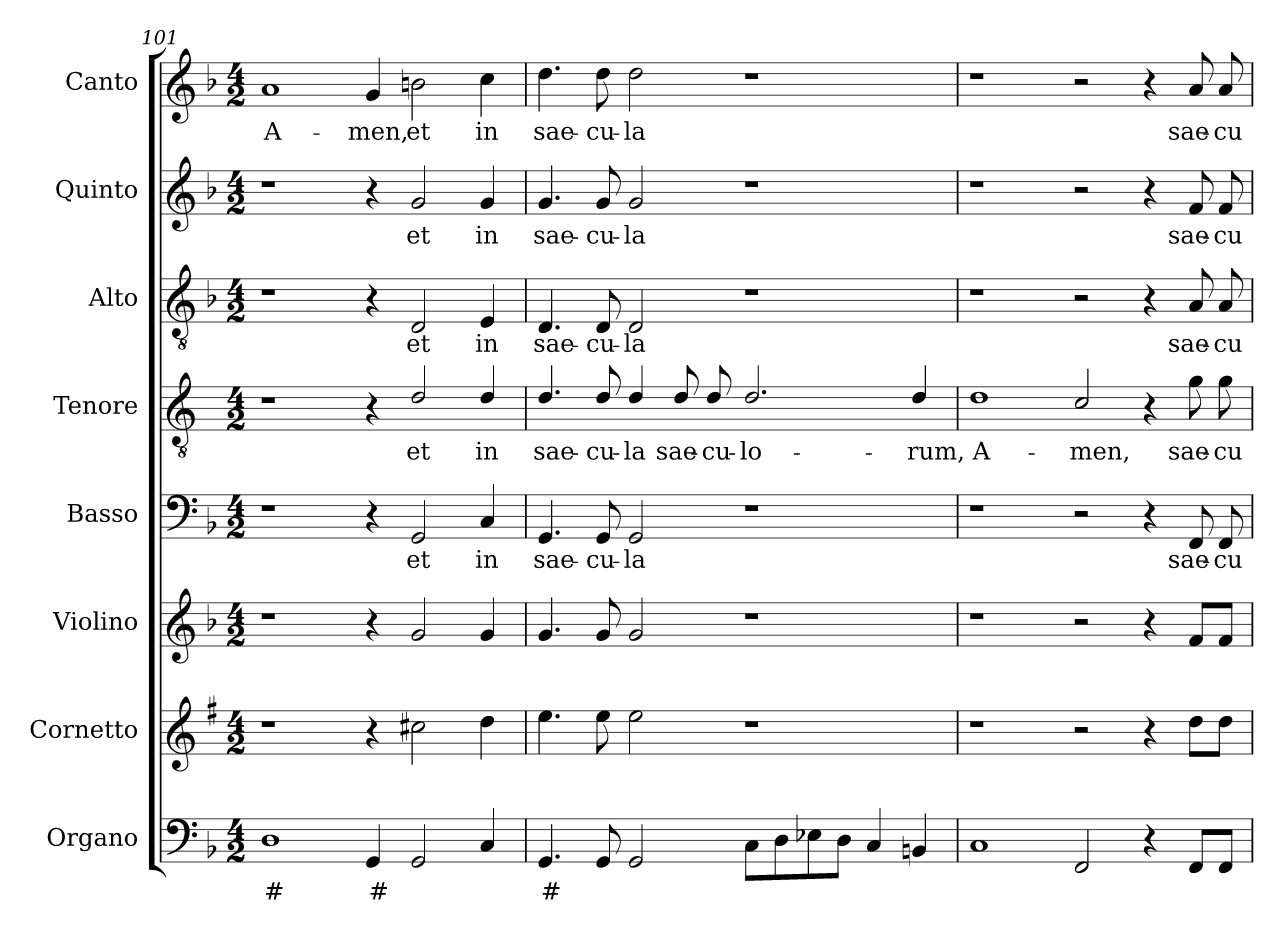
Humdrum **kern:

**kern	**text	**kern	**kern	**kern	**text	**kern	**text	**kern	**text	**kern	**text	**kern	**text
*part8	*part8	*part7	*part6	*part5	*part5	*part4	*part4	*part3	*part3	*part2	*part2	*part1	*part1
*staff8	*staff8	*staff7	*staff6	*staff5	*staff5	*staff4	*staff4	*staff3	*staff3	*staff2	*staff2	*staff1	*staff1
*I"Organo	*	*I"Cornetto	*I"Violino	*I"Basso	*	*I"Tenore	*	*I"Alto	*	*I"Quinto	*	*I"Canto	*
*I'Or	*	*I'Cto.	*I'Vln.	*I'B	*	*I'T	*	*I'A	*	*	*	*I'C	*
!!LO:LB:g=z
*clefF4	*	*clefG2	*clefG2	*clefF4	*	*clefGv2	*	*clefGv2	*	*clefG2	*	*clefG2	*
*	*	*ITrd1c2	*	*	*	*ITrd4c7	*	*	*	*	*	*	*
*k[b-]	*	*k[b-]	*k[b-]	*k[b-]	*	*k[b-]	*	*k[b-]	*	*k[b-]	*	*k[b-]	*
*F:	*	*F:	*F:	*F:	*	*F:	*	*F:	*	*F:	*	*F:	*
*M4/2	*	*M4/2	*M4/2	*M4/2	*	*M4/2	*	*M4/2	*	*M4/2	*	*M4/2	*
=101	=101	=101	=101	=101	=101	=101	=101	=101	=101	=101	=101	=101	=101
!	!LO:LY:b	!	!	!	!	!	!	!	!	!	!	!	!LO:LY:b
1D	#	1r	1r	1r	.	1r	.	1r	.	1r	.	1a	A-
!	!LO:LY:b	!	!	!	!	!	!	!	!	!	!	!	!LO:LY:b
4GG/	#	4r	4r	4r	.	4r	.	4r	.	4r	.	4g/	-men,
!	!	!	!	!	!LO:LY:b	!	!LO:LY:b	!	!LO:LY:b	!	!LO:LY:b	!	!LO:LY:b
2GG/	.	2bn\	2g/	2GG/	et	2G/	et	2D/	et	2g/	et	2bn\	et
!	!	!	!	!	!LO:LY:b	!	!LO:LY:b	!	!LO:LY:b	!	!LO:LY:b	!	!LO:LY:b
4C/	.	4cc\	4g/	4C/	in	4G/	in	4E/	in	4g/	in	4cc\	in
=102	=102	=102	=102	=102	=102	=102	=102	=102	=102	=102	=102	=102	=102
!	!LO:LY:b	!	!	!	!LO:LY:b	!	!LO:LY:b	!	!LO:LY:b	!	!LO:LY:b	!	!LO:LY:b
4.GG/	#	4.dd\	4.g/	4.GG/	sae-	4.G/	sae-	4.D/	sae-	4.g/	sae-	4.dd\	sae-
!	!	!	!	!	!LO:LY:b	!	!LO:LY:b	!	!LO:LY:b	!	!LO:LY:b	!	!LO:LY:b
8GG/	.	8dd\	8g/	8GG/	-cu-	8G/	-cu-	8D/	-cu-	8g/	-cu-	8dd\	-cu-
!	!	!	!	!	!LO:LY:b	!	!LO:LY:b	!	!LO:LY:b	!	!LO:LY:b	!	!LO:LY:b
2GG/	.	2dd\	2g/	2GG/	-la	4G/	-la	2D/	-la	2g/	-la	2dd\	-la
!	!	!	!	!	!	!	!LO:LY:b	!	!	!	!	!	!
.	.	.	.	.	.	8G/	sae-	.	.	.	.	.	.
!	!	!	!	!	!	!	!LO:LY:b	!	!	!	!	!	!
.	.	.	.	.	.	8G/	-cu-	.	.	.	.	.	.
!	!	!	!	!	!	!	!LO:LY:b	!	!	!	!	!	!
8C\L	.	1r	1r	1r	.	2.G/	-lo-	1r	.	1r	.	1r	.
8D\	.	.	.	.	.	.	.	.	.	.	.	.	.
8E-X\	.	.	.	.	.	.	.	.	.	.	.	.	.
8D\J	.	.	.	.	.	.	.	.	.	.	.	.	.
4C/	.	.	.	.	.	.	.	.	.	.	.	.	.
!	!	!	!	!	!	!	!LO:LY:b	!	!	!	!	!	!
4BBn/	.	.	.	.	.	4G/	-rum,	.	.	.	.	.	.
=103	=103	=103	=103	=103	=103	=103	=103	=103	=103	=103	=103	=103	=103
!	!	!	!	!	!	!	!LO:LY:b	!	!	!	!	!	!
1C	.	1r	1r	1r	.	1G	A-	1r	.	1r	.	1r	.
!	!	!	!	!	!	!	!LO:LY:b	!	!	!	!	!	!
2FF/	.	2r	2r	2r	.	2F/	-men,	2r	.	2r	.	2r	.
4r	.	4r	4r	4r	.	4r	.	4r	.	4r	.	4r	.
!	!	!	!	!	!LO:LY:b	!	!LO:LY:b	!	!LO:LY:b	!	!LO:LY:b	!	!LO:LY:b
8FF/L	.	8cc\L	8f/L	8FF/	sae-	8c\	sae-	8A/	sae-	8f/	sae-	8a/	sae-
!	!	!	!	!	!LO:LY:b	!	!LO:LY:b	!	!LO:LY:b	!	!LO:LY:b	!	!LO:LY:b
8FF/J	.	8cc\J	8f/J	8FF/	-cu-	8c\	-cu-	8A/	-cu-	8f/	-cu-	8a/	-cu-
=	=	=	=	=	=	=	=	=	=	=	=	=	=
*-	*-	*-	*-	*-	*-	*-	*-	*-	*-	*-	*-	*-	*-
